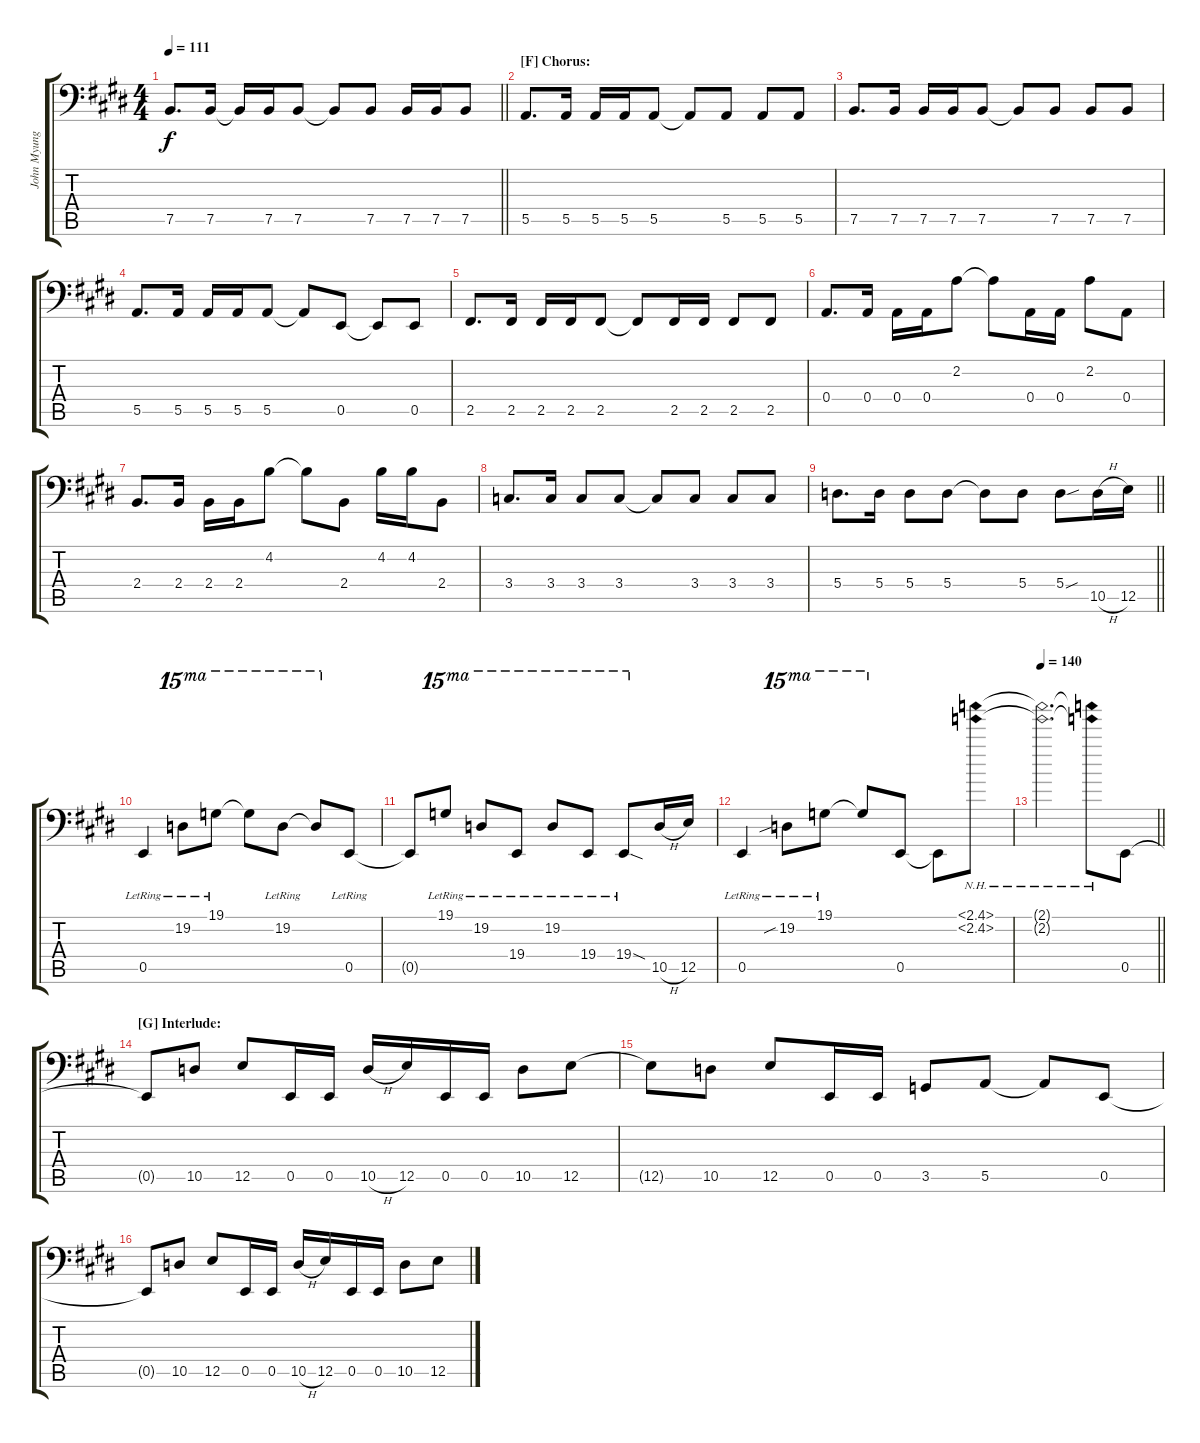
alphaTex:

\track ("John Myung - Bass" "John Myung") {instrument electricbassfinger}
\staff {score tabs}
\tuning (C3 G2 D2 A1 E1 B0) {hide}
\ts (4 4)
\tempo 111
\clef f4
\barLineRight lightlight
\ks e
7.5.8{d dy f} 7.5.16 7.5{t}.16 7.5.16 7.5.8 7.5{t}.8 7.5.8 7.5.16 7.5.16 7.5.8 |
\section ("" "[F] Chorus:")
\ks c#minor
5.5.8{d} 5.5.16 5.5.16 5.5.16 5.5.8 5.5{t}.8 5.5.8 5.5.8 5.5.8 |
7.5.8{d} 7.5.16 7.5.16 7.5.16 7.5.8 7.5{t}.8 7.5.8 7.5.8 7.5.8 |
\ks e
5.5.8{d} 5.5.16 5.5.16 5.5.16 5.5.8 5.5{t}.8 0.5.8 0.5{t}.8 0.5.8 |
\ks c#minor
2.5.8{d} 2.5.16 2.5.16 2.5.16 2.5.8 2.5{t}.8 2.5.16 2.5.16 2.5.8 2.5.8 |
0.4.8{d} 0.4.16 0.4.16 0.4.16 2.2.8 2.2{t}.8 0.4.16 0.4.16 2.2.8 0.4.8 |
\ks e
2.4.8{d} 2.4.16 2.4.16 2.4.16 4.2.8 4.2{t}.8 2.4.8 4.2.16 4.2.16 2.4.8 |
\ks c#minor
3.4.8{d} 3.4.16 3.4.8 3.4.8 3.4{t}.8 3.4.8 3.4.8 3.4.8 |
\barLineRight lightlight
5.4.8{d} 5.4.16 5.4.8 5.4.8 5.4{t}.8 5.4.8 5.4{sou}.8 10.5{h}.16 12.5.16 |
\ks e
0.5{lr}.4 19.2{lr}.8{ot 15ma} 19.1{lr}.8{ot 15ma} 19.1{t}.8{ot 15ma} 19.2{lr}.8{ot 15ma} 19.2{t}.8{ot 15ma} 0.5{lr}.8 |
\ks c#minor
0.5{t}.8 19.1{lr}.8{ot 15ma} 19.2{lr}.8{ot 15ma} 19.4{lr}.8{ot 15ma} 19.2{lr}.8{ot 15ma} 19.4{lr}.8{ot 15ma} 19.4{sod lr}.8{ot 15ma} 10.5{h}.16 12.5.16 |
0.5{lr}.4 19.2{sib lr}.8{ot 15ma} 19.1{lr}.8{ot 15ma} 19.1{t}.8{ot 15ma} 0.5.8 0.5{t}.8 (2.1{nh} 2.2{nh}).8 |
\tempo 140
\barLineRight lightlight
(2.1{nh t} 2.2{nh t}).2{d} (2.1{nh t} 2.2{nh t}).8 0.5.8 |
\section ("" "[G] Interlude:")
0.5{t}.8 10.5.8 12.5.8 0.5.16 0.5.16 10.5{h}.16 12.5.16 0.5.16 0.5.16 10.5.8 12.5.8 |
\ks e
12.5{t}.8 10.5.8 12.5.8 0.5.16 0.5.16 3.5.8 5.5.8 5.5{t}.8 0.5.8 |
\ks c#minor
0.5{t}.8 10.5.8 12.5.8 0.5.16 0.5.16 10.5{h}.16 12.5.16 0.5.16 0.5.16 10.5.8 12.5.8
